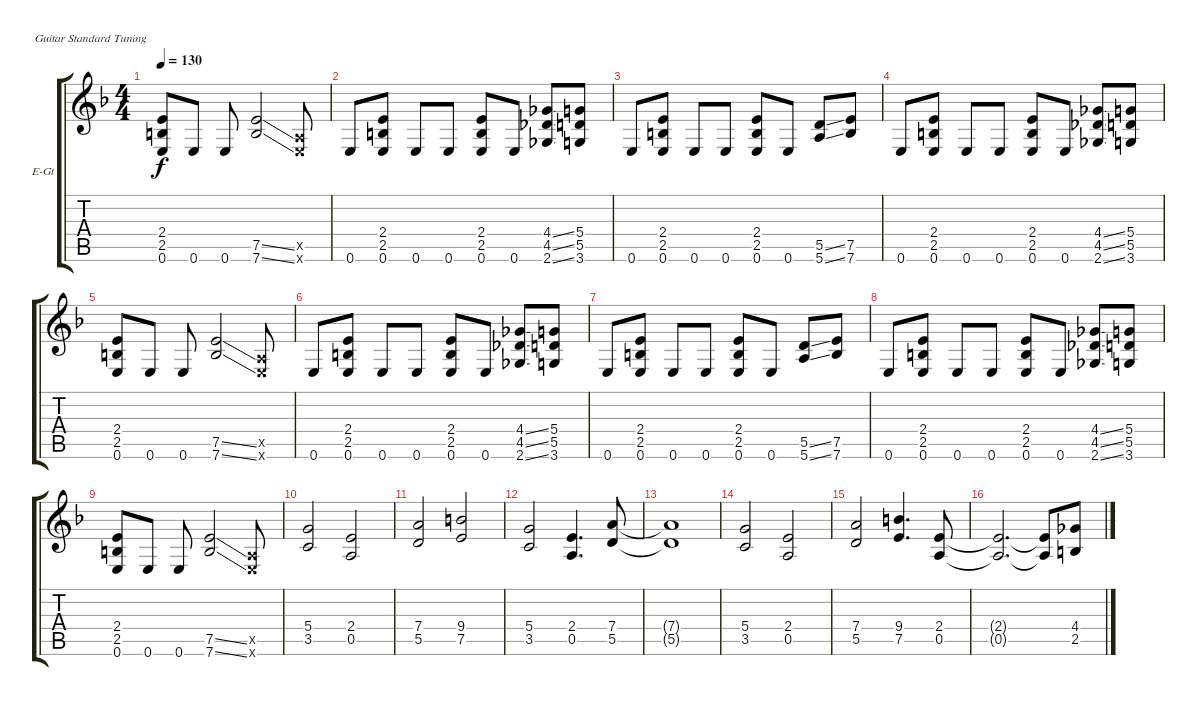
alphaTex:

\bracketExtendMode groupsimilarinstruments
\firstSystemTrackNameOrientation horizontal
\otherSystemsTrackNameOrientation horizontal
\track ("Вячеслав Молчанов" "E-Gt") {instrument distortionguitar}
\staff {score tabs}
\tuning (E4 B3 G3 D3 A2 E2)
\ts (4 4)
\tempo 130
\clef g2
\ks f
(2.4 2.5 0.6).8{dy f} 0.6.8 0.6.8 (7.5{ss} 7.6{ss}).2 (0.5{x} 0.6{x}).8 |
0.6.8 (2.4 2.5 0.6).8 0.6.8 0.6.8 (2.4 2.5 0.6).8 0.6.8 (4.4{ss} 4.5{ss} 2.6{ss}).8 (5.4 5.5 3.6).8 |
0.6.8 (2.4 2.5 0.6).8 0.6.8 0.6.8 (2.4 2.5 0.6).8 0.6.8 (5.5{ss} 5.6{ss}).8 (7.5 7.6).8 |
0.6.8 (2.4 2.5 0.6).8 0.6.8 0.6.8 (2.4 2.5 0.6).8 0.6.8 (4.4{ss} 4.5{ss} 2.6{ss}).8 (5.4 5.5 3.6).8 |
(2.4 2.5 0.6).8 0.6.8 0.6.8 (7.5{ss} 7.6{ss}).2 (0.5{x} 0.6{x}).8 |
0.6.8 (2.4 2.5 0.6).8 0.6.8 0.6.8 (2.4 2.5 0.6).8 0.6.8 (4.4{ss} 4.5{ss} 2.6{ss}).8 (5.4 5.5 3.6).8 |
0.6.8 (2.4 2.5 0.6).8 0.6.8 0.6.8 (2.4 2.5 0.6).8 0.6.8 (5.5{ss} 5.6{ss}).8 (7.5 7.6).8 |
0.6.8 (2.4 2.5 0.6).8 0.6.8 0.6.8 (2.4 2.5 0.6).8 0.6.8 (4.4{ss} 4.5{ss} 2.6{ss}).8 (5.4 5.5 3.6).8 |
(2.4 2.5 0.6).8 0.6.8 0.6.8 (7.5{ss} 7.6{ss}).2 (0.5{x} 0.6{x}).8 |
(5.4 3.5).2 (2.4 0.5).2 |
(7.4 5.5).2 (9.4 7.5).2 |
(5.4 3.5).2 (2.4 0.5).4{d} (7.4 5.5).8 |
(7.4{t} 5.5{t}).1 |
(5.4 3.5).2 (2.4 0.5).2 |
(7.4 5.5).2 (9.4 7.5).4{d} (2.4 0.5).8 |
(2.4{t} 0.5{t}).2{d} (2.4{t} 0.5{t}).8 (4.4 2.5).8
